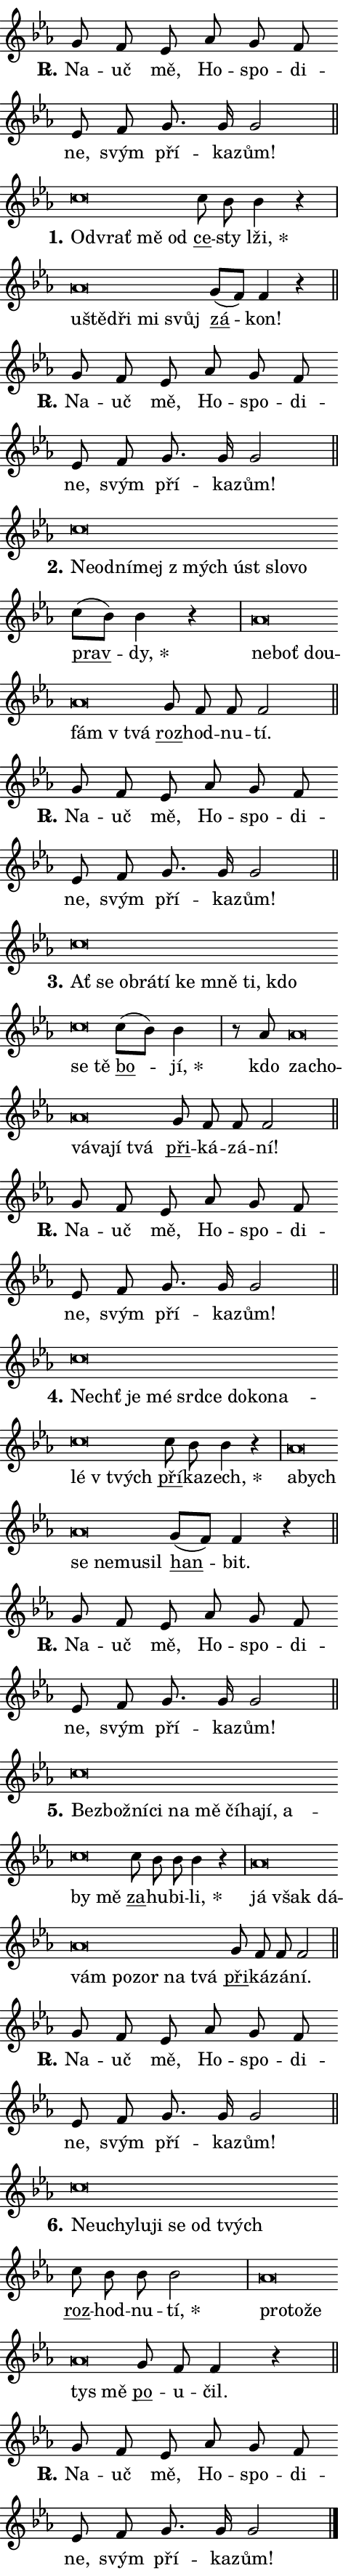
\version "2.24.0"
\header { tagline = "" }
\paper {
  indent = 0\cm
  top-margin = 0\cm
  right-margin = 0.13\cm % to fit lyric hyphens
  bottom-margin = 0\cm
  left-margin = 0\cm
  paper-width = 8\cm
  page-breaking = #ly:one-page-breaking
  system-system-spacing.basic-distance = #11
  score-system-spacing.basic-distance = #11
  ragged-last = ##f
}


%% Author: Thomas Morley
%% https://lists.gnu.org/archive/html/lilypond-user/2020-05/msg00002.html
#(define (line-position grob)
"Returns position of @var[grob} in current system:
   @code{'start}, if at first time-step
   @code{'end}, if at last time-step
   @code{'middle} otherwise
"
  (let* ((col (ly:item-get-column grob))
         (ln (ly:grob-object col 'left-neighbor))
         (rn (ly:grob-object col 'right-neighbor))
         (col-to-check-left (if (ly:grob? ln) ln col))
         (col-to-check-right (if (ly:grob? rn) rn col))
         (break-dir-left
           (and
             (ly:grob-property col-to-check-left 'non-musical #f)
             (ly:item-break-dir col-to-check-left)))
         (break-dir-right
           (and
             (ly:grob-property col-to-check-right 'non-musical #f)
             (ly:item-break-dir col-to-check-right))))
        (cond ((eqv? 1 break-dir-left) 'start)
              ((eqv? -1 break-dir-right) 'end)
              (else 'middle))))

#(define (tranparent-at-line-position vctor)
  (lambda (grob)
  "Relying on @code{line-position} select the relevant enry from @var{vctor}.
Used to determine transparency,"
    (case (line-position grob)
      ((end) (not (vector-ref vctor 0)))
      ((middle) (not (vector-ref vctor 1)))
      ((start) (not (vector-ref vctor 2))))))

noteHeadBreakVisibility =
#(define-music-function (break-visibility)(vector?)
"Makes @code{NoteHead}s transparent relying on @var{break-visibility}"
#{
  \override NoteHead.transparent =
    #(tranparent-at-line-position break-visibility)
#})

#(define delete-ledgers-for-transparent-note-heads
  (lambda (grob)
    "Reads whether a @code{NoteHead} is transparent.
If so this @code{NoteHead} is removed from @code{'note-heads} from
@var{grob}, which is supposed to be @code{LedgerLineSpanner}.
As a result ledgers are not printed for this @code{NoteHead}"
    (let* ((nhds-array (ly:grob-object grob 'note-heads))
           (nhds-list
             (if (ly:grob-array? nhds-array)
                 (ly:grob-array->list nhds-array)
                 '()))
           ;; Relies on the transparent-property being done before
           ;; Staff.LedgerLineSpanner.after-line-breaking is executed.
           ;; This is fragile ...
           (to-keep
             (remove
               (lambda (nhd)
                 (ly:grob-property nhd 'transparent #f))
               nhds-list)))
      ;; TODO find a better method to iterate over grob-arrays, similiar
      ;; to filter/remove etc for lists
      ;; For now rebuilt from scratch
      (set! (ly:grob-object grob 'note-heads)  '())
      (for-each
        (lambda (nhd)
          (ly:pointer-group-interface::add-grob grob 'note-heads nhd))
        to-keep))))

squashNotes = {
  \override NoteHead.X-extent = #'(-0.2 . 0.2)
  \override NoteHead.Y-extent = #'(-0.75 . 0)
  \override NoteHead.stencil =
    #(lambda (grob)
       (let ((pos (ly:grob-property grob 'staff-position)))
         (begin
           (if (< pos -7) (display "ERROR: Lower brevis then expected\n") (display ""))
           (if (<= pos -6) ly:text-interface::print ly:note-head::print))))
}
unSquashNotes = {
  \revert NoteHead.X-extent
  \revert NoteHead.Y-extent
  \revert NoteHead.stencil
}

hideNotes = \noteHeadBreakVisibility #begin-of-line-visible
unHideNotes = \noteHeadBreakVisibility #all-visible

% work-around for resetting accidentals
% https://lilypond.org/doc/v2.23/Documentation/notation/displaying-rhythms#unmetered-music
cadenzaMeasure = {
  \cadenzaOff
  \partial 1024 s1024
  \cadenzaOn
}

#(define-markup-command (accent layout props text) (markup?)
  "Underline accented syllable"
  (interpret-markup layout props
    #{\markup \override #'(offset . 4.3) \underline { #text }#}))

responsum = \markup \concat {
  "R" \hspace #-1.05 \path #0.1 #'((moveto 0 0.07) (lineto 0.9 0.8)) \hspace #0.05 "."
}

spaceSize = #0.6828661417322834 % exact space size for TeX Gyre Schola

\layout {
  \context {
    \Staff
    \remove "Time_signature_engraver"
    \override LedgerLineSpanner.after-line-breaking = #delete-ledgers-for-transparent-note-heads
  }
  \context {
    \Lyrics {
      \override LyricSpace.minimum-distance = \spaceSize
      \override LyricText.font-name = #"TeX Gyre Schola"
      \override LyricText.font-size = 1
      \override StanzaNumber.font-name = #"TeX Gyre Schola Bold"
      \override StanzaNumber.font-size = 1
    }
  }
  \context {
    \Score 
    \override NoteHead.text =
      #(lambda (grob) 
        (let ((pos (ly:grob-property grob 'staff-position)))
          #{\markup {
            \combine
              \halign #-0.55 \raise #(if (= pos -6) 0 0.5) \override #'(thickness . 2) \draw-line #'(3.2 . 0)
              \musicglyph "noteheads.sM1"
          }#}))
  }
}

% magnetic-lyrics.ily
%
%   written by
%     Jean Abou Samra <jean@abou-samra.fr>
%     Werner Lemberg <wl@gnu.org>
%
%   adapted by
%     Jiri Hon <jiri.hon@gmail.com>
%
% Version 2022-Apr-15

% https://www.mail-archive.com/lilypond-user@gnu.org/msg149350.html

#(define (Left_hyphen_pointer_engraver context)
   "Collect syllable-hyphen-syllable occurrences in lyrics and store
them in properties.  This engraver only looks to the left.  For
example, if the lyrics input is @code{foo -- bar}, it does the
following.

@itemize @bullet
@item
Set the @code{text} property of the @code{LyricHyphen} grob between
@q{foo} and @q{bar} to @code{foo}.

@item
Set the @code{left-hyphen} property of the @code{LyricText} grob with
text @q{foo} to the @code{LyricHyphen} grob between @q{foo} and
@q{bar}.
@end itemize

Use this auxiliary engraver in combination with the
@code{lyric-@/text::@/apply-@/magnetic-@/offset!} hook."
   (let ((hyphen #f)
         (text #f))
     (make-engraver
      (acknowledgers
       ((lyric-syllable-interface engraver grob source-engraver)
        (set! text grob)))
      (end-acknowledgers
       ((lyric-hyphen-interface engraver grob source-engraver)
        ;(when (not (grob::has-interface grob 'lyric-space-interface))
          (set! hyphen grob)));)
      ((stop-translation-timestep engraver)
       (when (and text hyphen)
         (ly:grob-set-object! text 'left-hyphen hyphen))
       (set! text #f)
       (set! hyphen #f)))))

#(define (lyric-text::apply-magnetic-offset! grob)
   "If the space between two syllables is less than the value in
property @code{LyricText@/.details@/.squash-threshold}, move the right
syllable to the left so that it gets concatenated with the left
syllable.

Use this function as a hook for
@code{LyricText@/.after-@/line-@/breaking} if the
@code{Left_@/hyphen_@/pointer_@/engraver} is active."
   (let ((hyphen (ly:grob-object grob 'left-hyphen #f)))
     (when hyphen
       (let ((left-text (ly:spanner-bound hyphen LEFT)))
         (when (grob::has-interface left-text 'lyric-syllable-interface)
           (let* ((common (ly:grob-common-refpoint grob left-text X))
                  (this-x-ext (ly:grob-extent grob common X))
                  (left-x-ext
                   (begin
                     ;; Trigger magnetism for left-text.
                     (ly:grob-property left-text 'after-line-breaking)
                     (ly:grob-extent left-text common X)))
                  ;; `delta` is the gap width between two syllables.
                  (delta (- (interval-start this-x-ext)
                            (interval-end left-x-ext)))
                  (details (ly:grob-property grob 'details))
                  (threshold (assoc-get 'squash-threshold details 0.2)))
             (when (< delta threshold)
               (let* (;; We have to manipulate the input text so that
                      ;; ligatures crossing syllable boundaries are not
                      ;; disabled.  For languages based on the Latin
                      ;; script this is essentially a beautification.
                      ;; However, for non-Western scripts it can be a
                      ;; necessity.
                      (lt (ly:grob-property left-text 'text))
                      (rt (ly:grob-property grob 'text))
                      (is-space (grob::has-interface hyphen 'lyric-space-interface))
                      (space (if is-space " " ""))
                      (extra-delta (if is-space spaceSize 0))
                      ;; Append new syllable.
                      (ltrt-space (if (and (string? lt) (string? rt))
                                (string-append lt space rt)
                                (make-concat-markup (list lt space rt))))
                      ;; Right-align `ltrt` to the right side.
                      (ltrt-space-markup (grob-interpret-markup
                               grob
                               (make-translate-markup
                                (cons (interval-length this-x-ext) 0)
                                (make-right-align-markup ltrt-space)))))
                 (begin
                   ;; Don't print `left-text`.
                   (ly:grob-set-property! left-text 'stencil #f)
                   ;; Set text and stencil (which holds all collected
                   ;; syllables so far) and shift it to the left.
                   (ly:grob-set-property! grob 'text ltrt-space)
                   (ly:grob-set-property! grob 'stencil ltrt-space-markup)
                   (ly:grob-translate-axis! grob (- (- delta extra-delta)) X))))))))))


#(define (lyric-hyphen::displace-bounds-first grob)
   ;; Make very sure this callback isn't triggered too early.
   (let ((left (ly:spanner-bound grob LEFT))
         (right (ly:spanner-bound grob RIGHT)))
     (ly:grob-property left 'after-line-breaking)
     (ly:grob-property right 'after-line-breaking)
     (ly:lyric-hyphen::print grob)))

squashThreshold = #0.4

\layout {
  \context {
    \Lyrics
    \consists #Left_hyphen_pointer_engraver
    \override LyricText.after-line-breaking =
      #lyric-text::apply-magnetic-offset!
    \override LyricHyphen.stencil = #lyric-hyphen::displace-bounds-first
    \override LyricText.details.squash-threshold = \squashThreshold
    \override LyricHyphen.minimum-distance = 0
    \override LyricHyphen.minimum-length = \squashThreshold
  }
}

squashText = \override LyricText.details.squash-threshold = 9999
unSquashText = \override LyricText.details.squash-threshold = \squashThreshold

leftText = \override LyricText.self-alignment-X = #LEFT
unLeftText = \revert LyricText.self-alignment-X

starOffset = #(lambda (grob) 
                (let ((x_offset (ly:self-alignment-interface::aligned-on-x-parent grob)))
                  (if (= x_offset 0) 0 (+ x_offset 1.2))))

star = #(define-music-function (syllable)(string?)
"Append star separator at the end of a syllable"
#{
  \once \override LyricText.X-offset = #starOffset
  \lyricmode { \markup {
    #syllable
    \override #'((font-name . "TeX Gyre Schola Bold")) \hspace #0.2 \lower #0.65 \larger "*"
  } }
#})

starAccent = #(define-music-function (syllable)(string?)
"Append star separator at the end of a syllable and make accent"
#{
  \once \override LyricText.X-offset = #starOffset
  \lyricmode { \markup {
    \accent #syllable
    \override #'((font-name . "TeX Gyre Schola Bold")) \hspace #0.2 \lower #0.65 \larger "*"
  } }
#})

breath = #(define-music-function (syllable)(string?)
"Append breathing indicator at the end of a syllable"
#{
  \lyricmode { \markup { #syllable "+" } }
#})

optionalBreath = #(define-music-function (syllable)(string?)
"Append optional breathing indicator at the end of a syllable"
#{
  \lyricmode { \markup { #syllable "(+)" } }
#})


\score {
    <<
        \new Voice = "melody" { \cadenzaOn \key es \major \relative { g'8 f es as g f \bar "" es f g8. g16 g2 \cadenzaMeasure \bar "||" \break } }
        \new Lyrics \lyricsto "melody" { \lyricmode { \set stanza = \responsum
Na -- uč mě, Ho -- spo -- di -- ne, svým pří -- ka -- zům! } }
    >>
    \layout {}
}

\score {
    <<
        \new Voice = "melody" { \cadenzaOn \key es \major \relative { \squashNotes c''\breve*1/16 \hideNotes \breve*1/16 \bar "" \breve*1/16 \breve*1/16 \bar "" \unHideNotes \unSquashNotes \bar "" c8 bes bes4 r \cadenzaMeasure \bar "|" \squashNotes as\breve*1/16 \hideNotes \breve*1/16 \bar "" \breve*1/16 \bar "" \breve*1/16 \breve*1/16 \bar "" \unHideNotes \unSquashNotes \bar "" g8[( f)] f4 r \cadenzaMeasure \bar "||" \break } }
        \new Lyrics \lyricsto "melody" { \lyricmode { \set stanza = "1."
\leftText Od -- \squashText vrať mě od \unLeftText \unSquashText \markup \accent ce -- sty \star lži, \leftText u -- \squashText ště -- dři mi svůj \unLeftText \unSquashText \markup \accent zá -- kon! } }
    >>
    \layout {}
}

\score {
    <<
        \new Voice = "melody" { \cadenzaOn \key es \major \relative { g'8 f es as g f \bar "" es f g8. g16 g2 \cadenzaMeasure \bar "||" \break } }
        \new Lyrics \lyricsto "melody" { \lyricmode { \set stanza = \responsum
Na -- uč mě, Ho -- spo -- di -- ne, svým pří -- ka -- zům! } }
    >>
    \layout {}
}

\score {
    <<
        \new Voice = "melody" { \cadenzaOn \key es \major \relative { \squashNotes c''\breve*1/16 \hideNotes \breve*1/16 \bar "" \breve*1/16 \bar "" \breve*1/16 \bar "" \breve*1/16 \bar "" \breve*1/16 \bar "" \breve*1/16 \breve*1/16 \bar "" \unHideNotes \unSquashNotes \bar "" c8[( bes)] bes4 r \cadenzaMeasure \bar "|" \squashNotes as\breve*1/16 \hideNotes \breve*1/16 \bar "" \breve*1/16 \bar "" \breve*1/16 \breve*1/16 \bar "" \unHideNotes \unSquashNotes \bar "" g8 f f f2 \cadenzaMeasure \bar "||" \break } }
        \new Lyrics \lyricsto "melody" { \lyricmode { \set stanza = "2."
\leftText Ne -- \squashText od -- ní -- mej "z mých" úst slo -- vo \unLeftText \unSquashText \markup \accent prav -- \star dy, \leftText ne -- \squashText boť dou -- fám "v tvá" \unLeftText \unSquashText \markup \accent roz -- hod -- nu -- tí. } }
    >>
    \layout {}
}

\score {
    <<
        \new Voice = "melody" { \cadenzaOn \key es \major \relative { g'8 f es as g f \bar "" es f g8. g16 g2 \cadenzaMeasure \bar "||" \break } }
        \new Lyrics \lyricsto "melody" { \lyricmode { \set stanza = \responsum
Na -- uč mě, Ho -- spo -- di -- ne, svým pří -- ka -- zům! } }
    >>
    \layout {}
}

\score {
    <<
        \new Voice = "melody" { \cadenzaOn \key es \major \relative { \squashNotes c''\breve*1/16 \hideNotes \breve*1/16 \bar "" \breve*1/16 \bar "" \breve*1/16 \bar "" \breve*1/16 \bar "" \breve*1/16 \bar "" \breve*1/16 \bar "" \breve*1/16 \bar "" \breve*1/16 \bar "" \breve*1/16 \breve*1/16 \bar "" \unHideNotes \unSquashNotes \bar "" c8[( bes)] bes4 \cadenzaMeasure \bar "|" r8 as8 \squashNotes as\breve*1/16 \hideNotes \breve*1/16 \bar "" \breve*1/16 \bar "" \breve*1/16 \bar "" \breve*1/16 \breve*1/16 \bar "" \unHideNotes \unSquashNotes \bar "" g8 f f f2 \cadenzaMeasure \bar "||" \break } }
        \new Lyrics \lyricsto "melody" { \lyricmode { \set stanza = "3."
\leftText Ať \squashText se ob -- rá -- tí ke mně ti, kdo se tě \unLeftText \unSquashText \markup \accent bo -- \star jí, kdo \leftText za -- \squashText cho -- vá -- va -- jí tvá \unLeftText \unSquashText \markup \accent při -- ká -- zá -- ní! } }
    >>
    \layout {}
}

\score {
    <<
        \new Voice = "melody" { \cadenzaOn \key es \major \relative { g'8 f es as g f \bar "" es f g8. g16 g2 \cadenzaMeasure \bar "||" \break } }
        \new Lyrics \lyricsto "melody" { \lyricmode { \set stanza = \responsum
Na -- uč mě, Ho -- spo -- di -- ne, svým pří -- ka -- zům! } }
    >>
    \layout {}
}

\score {
    <<
        \new Voice = "melody" { \cadenzaOn \key es \major \relative { \squashNotes c''\breve*1/16 \hideNotes \breve*1/16 \bar "" \breve*1/16 \bar "" \breve*1/16 \bar "" \breve*1/16 \bar "" \breve*1/16 \bar "" \breve*1/16 \bar "" \breve*1/16 \bar "" \breve*1/16 \breve*1/16 \bar "" \unHideNotes \unSquashNotes \bar "" c8 bes bes4 r \cadenzaMeasure \bar "|" \squashNotes as\breve*1/16 \hideNotes \breve*1/16 \bar "" \breve*1/16 \bar "" \breve*1/16 \bar "" \breve*1/16 \breve*1/16 \bar "" \unHideNotes \unSquashNotes \bar "" g8[( f)] f4 r \cadenzaMeasure \bar "||" \break } }
        \new Lyrics \lyricsto "melody" { \lyricmode { \set stanza = "4."
\leftText Nechť \squashText je mé srd -- ce do -- ko -- na -- lé "v tvých" \unLeftText \unSquashText \markup \accent pří -- ka -- \star zech, \leftText a -- \squashText bych se ne -- mu -- sil \unLeftText \unSquashText \markup \accent han -- bit. } }
    >>
    \layout {}
}

\score {
    <<
        \new Voice = "melody" { \cadenzaOn \key es \major \relative { g'8 f es as g f \bar "" es f g8. g16 g2 \cadenzaMeasure \bar "||" \break } }
        \new Lyrics \lyricsto "melody" { \lyricmode { \set stanza = \responsum
Na -- uč mě, Ho -- spo -- di -- ne, svým pří -- ka -- zům! } }
    >>
    \layout {}
}

\score {
    <<
        \new Voice = "melody" { \cadenzaOn \key es \major \relative { \squashNotes c''\breve*1/16 \hideNotes \breve*1/16 \bar "" \breve*1/16 \bar "" \breve*1/16 \bar "" \breve*1/16 \bar "" \breve*1/16 \bar "" \breve*1/16 \bar "" \breve*1/16 \bar "" \breve*1/16 \bar "" \breve*1/16 \bar "" \breve*1/16 \breve*1/16 \bar "" \unHideNotes \unSquashNotes \bar "" c8 bes bes bes4 r \cadenzaMeasure \bar "|" \squashNotes as\breve*1/16 \hideNotes \breve*1/16 \bar "" \breve*1/16 \bar "" \breve*1/16 \bar "" \breve*1/16 \bar "" \breve*1/16 \bar "" \breve*1/16 \breve*1/16 \bar "" \unHideNotes \unSquashNotes \bar "" g8 f f f2 \cadenzaMeasure \bar "||" \break } }
        \new Lyrics \lyricsto "melody" { \lyricmode { \set stanza = "5."
\leftText Bez -- \squashText bož -- ní -- ci na mě čí -- ha -- jí, a -- by mě \unLeftText \unSquashText \markup \accent za -- hu -- bi -- \star li, \leftText já \squashText však dá -- vám po -- zor na tvá \unLeftText \unSquashText \markup \accent při -- ká -- zá -- ní. } }
    >>
    \layout {}
}

\score {
    <<
        \new Voice = "melody" { \cadenzaOn \key es \major \relative { g'8 f es as g f \bar "" es f g8. g16 g2 \cadenzaMeasure \bar "||" \break } }
        \new Lyrics \lyricsto "melody" { \lyricmode { \set stanza = \responsum
Na -- uč mě, Ho -- spo -- di -- ne, svým pří -- ka -- zům! } }
    >>
    \layout {}
}

\score {
    <<
        \new Voice = "melody" { \cadenzaOn \key es \major \relative { \squashNotes c''\breve*1/16 \hideNotes \breve*1/16 \bar "" \breve*1/16 \bar "" \breve*1/16 \bar "" \breve*1/16 \bar "" \breve*1/16 \bar "" \breve*1/16 \breve*1/16 \bar "" \unHideNotes \unSquashNotes \bar "" c8 bes bes bes2 \cadenzaMeasure \bar "|" \squashNotes as\breve*1/16 \hideNotes \breve*1/16 \bar "" \breve*1/16 \bar "" \breve*1/16 \breve*1/16 \bar "" \unHideNotes \unSquashNotes \bar "" g8 f f4 r \cadenzaMeasure \bar "||" \break } }
        \new Lyrics \lyricsto "melody" { \lyricmode { \set stanza = "6."
\leftText Ne -- \squashText u -- chy -- lu -- ji se od tvých \unLeftText \unSquashText \markup \accent roz -- hod -- nu -- \star tí, \leftText pro -- \squashText to -- že tys mě \unLeftText \unSquashText \markup \accent po -- u -- čil. } }
    >>
    \layout {}
}

\score {
    <<
        \new Voice = "melody" { \cadenzaOn \key es \major \relative { g'8 f es as g f \bar "" es f g8. g16 g2 \cadenzaMeasure \bar "||" \break } \bar "|." }
        \new Lyrics \lyricsto "melody" { \lyricmode { \set stanza = \responsum
Na -- uč mě, Ho -- spo -- di -- ne, svým pří -- ka -- zům! } }
    >>
    \layout {}
}
